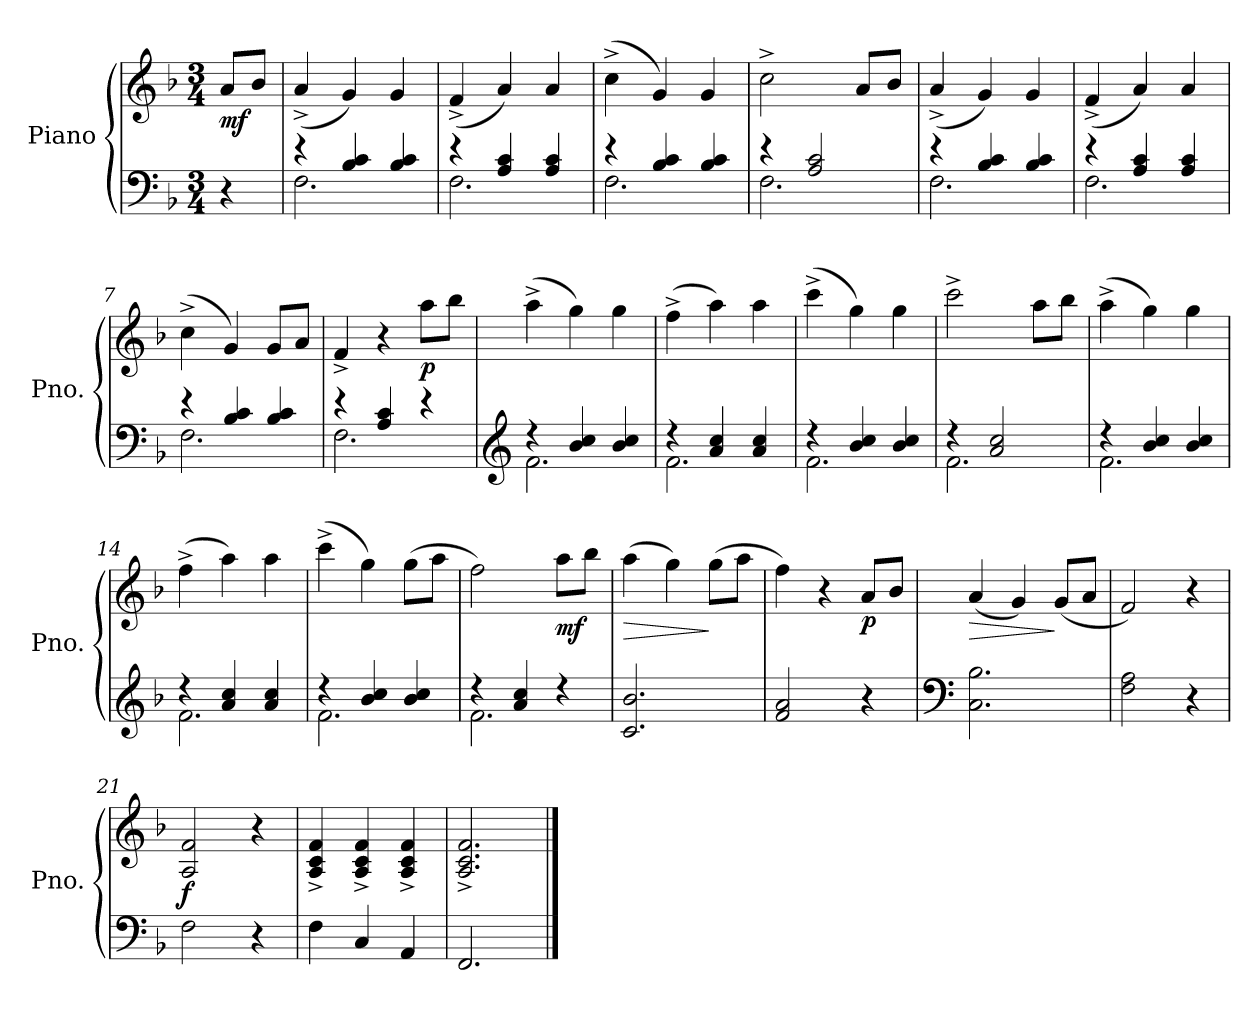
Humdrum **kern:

**kern	**kern	**dynam
*part1	*part1	*part1
*staff2	*staff1	*staff1/2
*I"Piano	*	*
*I'Pno.	*	*
*clefF4	*clefG2	*
*k[b-]	*k[b-]	*
*M3/4	*M3/4	*
=	=	=
!	!	!LO:DY:b
4r	8a/L	mf
.	8b-/J	.
=1	=1	=1
*^	*	*
4r	2.F\	(4a^/	.
4B-/ 4c/	.	4g/)	.
4B-/ 4c/	.	4g/	.
=2	=2	=2	=2
4r	2.F\	(4f^/	.
4A/ 4c/	.	4a/)	.
4A/ 4c/	.	4a/	.
=3	=3	=3	=3
4r	2.F\	(4cc^\	.
4B-/ 4c/	.	4g/)	.
4B-/ 4c/	.	4g/	.
=4	=4	=4	=4
4r	2.F\	2cc^\	.
2A/ 2c/	.	.	.
.	.	8a/L	.
.	.	8b-/J	.
=5	=5	=5	=5
4r	2.F\	(4a^/	.
4B-/ 4c/	.	4g/)	.
4B-/ 4c/	.	4g/	.
=6	=6	=6	=6
4r	2.F\	(4f^/	.
4A/ 4c/	.	4a/)	.
4A/ 4c/	.	4a/	.
=7	=7	=7	=7
4r	2.F\	(4cc^\	.
4B-/ 4c/	.	4g/)	.
4B-/ 4c/	.	8g/L	.
.	.	8a/J	.
!!LO:LB:g=z
=8	=8	=8	=8
4r	2.F\	4f^/	.
4A/ 4c/	.	4r	.
!	!	!	!LO:DY:b
4r	.	8aa\L	p
.	.	8bb-\J	.
=9	=9	=9	=9
*clefG2	*	*	*
4r	2.f\	(4aa^\	.
4b-/ 4cc/	.	4gg\)	.
4b-/ 4cc/	.	4gg\	.
=10	=10	=10	=10
4r	2.f\	(4ff^\	.
4a/ 4cc/	.	4aa\)	.
4a/ 4cc/	.	4aa\	.
=11	=11	=11	=11
4r	2.f\	(4ccc^\	.
4b-/ 4cc/	.	4gg\)	.
4b-/ 4cc/	.	4gg\	.
=12	=12	=12	=12
4r	2.f\	2ccc^\	.
2a/ 2cc/	.	.	.
.	.	8aa\L	.
.	.	8bb-\J	.
=13	=13	=13	=13
4r	2.f\	(4aa^\	.
4b-/ 4cc/	.	4gg\)	.
4b-/ 4cc/	.	4gg\	.
=14	=14	=14	=14
4r	2.f\	(4ff^\	.
4a/ 4cc/	.	4aa\)	.
4a/ 4cc/	.	4aa\	.
=15	=15	=15	=15
4r	2.f\	(4ccc^\	.
4b-/ 4cc/	.	4gg\)	.
4b-/ 4cc/	.	(8gg\L	.
.	.	8aa\J	.
!!LO:LB:g=z
=16	=16	=16	=16
4r	2.f\	2ff\)	.
4a/ 4cc/	.	.	.
!	!	!	!LO:DY:b
4r	.	8aa\L	mf
.	.	8bb-\J	.
*v	*v	*	*
=17	=17	=17
!	!	!LO:HP:b
2.c/ 2.b-/	(4aa\	>
.	4gg\)	.
.	(8gg\L	]
.	8aa\J	.
=18	=18	=18
2f/ 2a/	4ff\)	.
.	4r	.
!	!	!LO:DY:b
4r	8a/L	p
.	8b-/J	.
=19	=19	=19
*clefF4	*	*
!	!	!LO:HP:b
2.C\ 2.B-\	(4a/	>
.	4g/)	.
.	(8g/L	]
.	8a/J	.
=20	=20	=20
2F\ 2A\	2f/)	.
4r	4r	.
=21	=21	=21
!	!	!LO:DY:b
2F\	2A/ 2f/	f
4r	4r	.
=22	=22	=22
4F\	4A/^ 4c/^ 4f/^	.
4C/	4A/^ 4c/^ 4f/^	.
4AA/	4A/^ 4c/^ 4f/^	.
=23	=23	=23
2.FF/	2.A/^ 2.c/^ 2.f/^	.
==	==	==
*-	*-	*-
